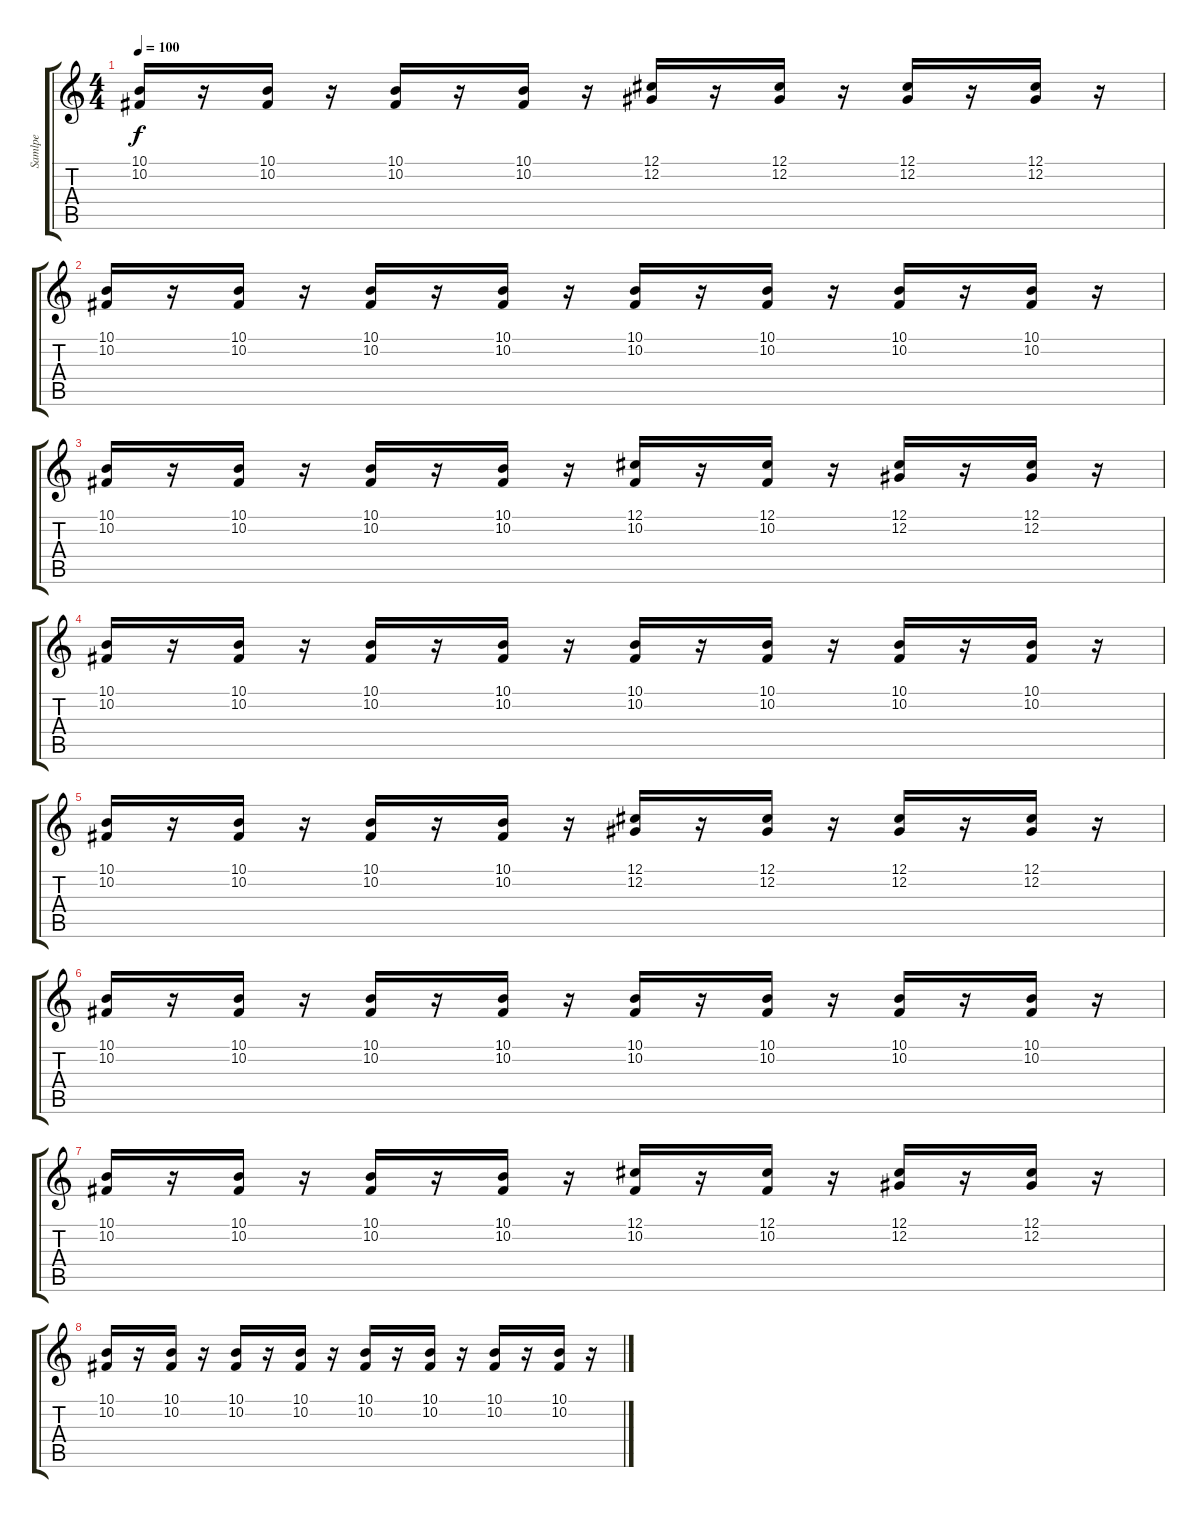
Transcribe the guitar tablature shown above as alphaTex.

\track ("Samlpe" "Samlpe") {instrument lead2sawtooth}
\staff {score tabs}
\tuning (Db4 Ab3 E3 B2 Gb2 B1) {hide}
\ts (4 4)
\tempo 100
\clef g2
\ks c
(10.1 10.2).16{dy f} r.16 (10.1 10.2).16 r.16 (10.1 10.2).16 r.16 (10.1 10.2).16 r.16 (12.1 12.2).16 r.16 (12.1 12.2).16 r.16 (12.1 12.2).16 r.16 (12.1 12.2).16 r.16 |
(10.1 10.2).16 r.16 (10.1 10.2).16 r.16 (10.1 10.2).16 r.16 (10.1 10.2).16 r.16 (10.1 10.2).16 r.16 (10.1 10.2).16 r.16 (10.1 10.2).16 r.16 (10.1 10.2).16 r.16 |
(10.1 10.2).16 r.16 (10.1 10.2).16 r.16 (10.1 10.2).16 r.16 (10.1 10.2).16 r.16 (12.1 10.2).16 r.16 (12.1 10.2).16 r.16 (12.1 12.2).16 r.16 (12.1 12.2).16 r.16 |
(10.1 10.2).16 r.16 (10.1 10.2).16 r.16 (10.1 10.2).16 r.16 (10.1 10.2).16 r.16 (10.1 10.2).16 r.16 (10.1 10.2).16 r.16 (10.1 10.2).16 r.16 (10.1 10.2).16 r.16 |
(10.1 10.2).16 r.16 (10.1 10.2).16 r.16 (10.1 10.2).16 r.16 (10.1 10.2).16 r.16 (12.1 12.2).16 r.16 (12.1 12.2).16 r.16 (12.1 12.2).16 r.16 (12.1 12.2).16 r.16 |
(10.1 10.2).16 r.16 (10.1 10.2).16 r.16 (10.1 10.2).16 r.16 (10.1 10.2).16 r.16 (10.1 10.2).16 r.16 (10.1 10.2).16 r.16 (10.1 10.2).16 r.16 (10.1 10.2).16 r.16 |
(10.1 10.2).16 r.16 (10.1 10.2).16 r.16 (10.1 10.2).16 r.16 (10.1 10.2).16 r.16 (12.1 10.2).16 r.16 (12.1 10.2).16 r.16 (12.1 12.2).16 r.16 (12.1 12.2).16 r.16 |
(10.1 10.2).16 r.16 (10.1 10.2).16 r.16 (10.1 10.2).16 r.16 (10.1 10.2).16 r.16 (10.1 10.2).16 r.16 (10.1 10.2).16 r.16 (10.1 10.2).16 r.16 (10.1 10.2).16 r.16
